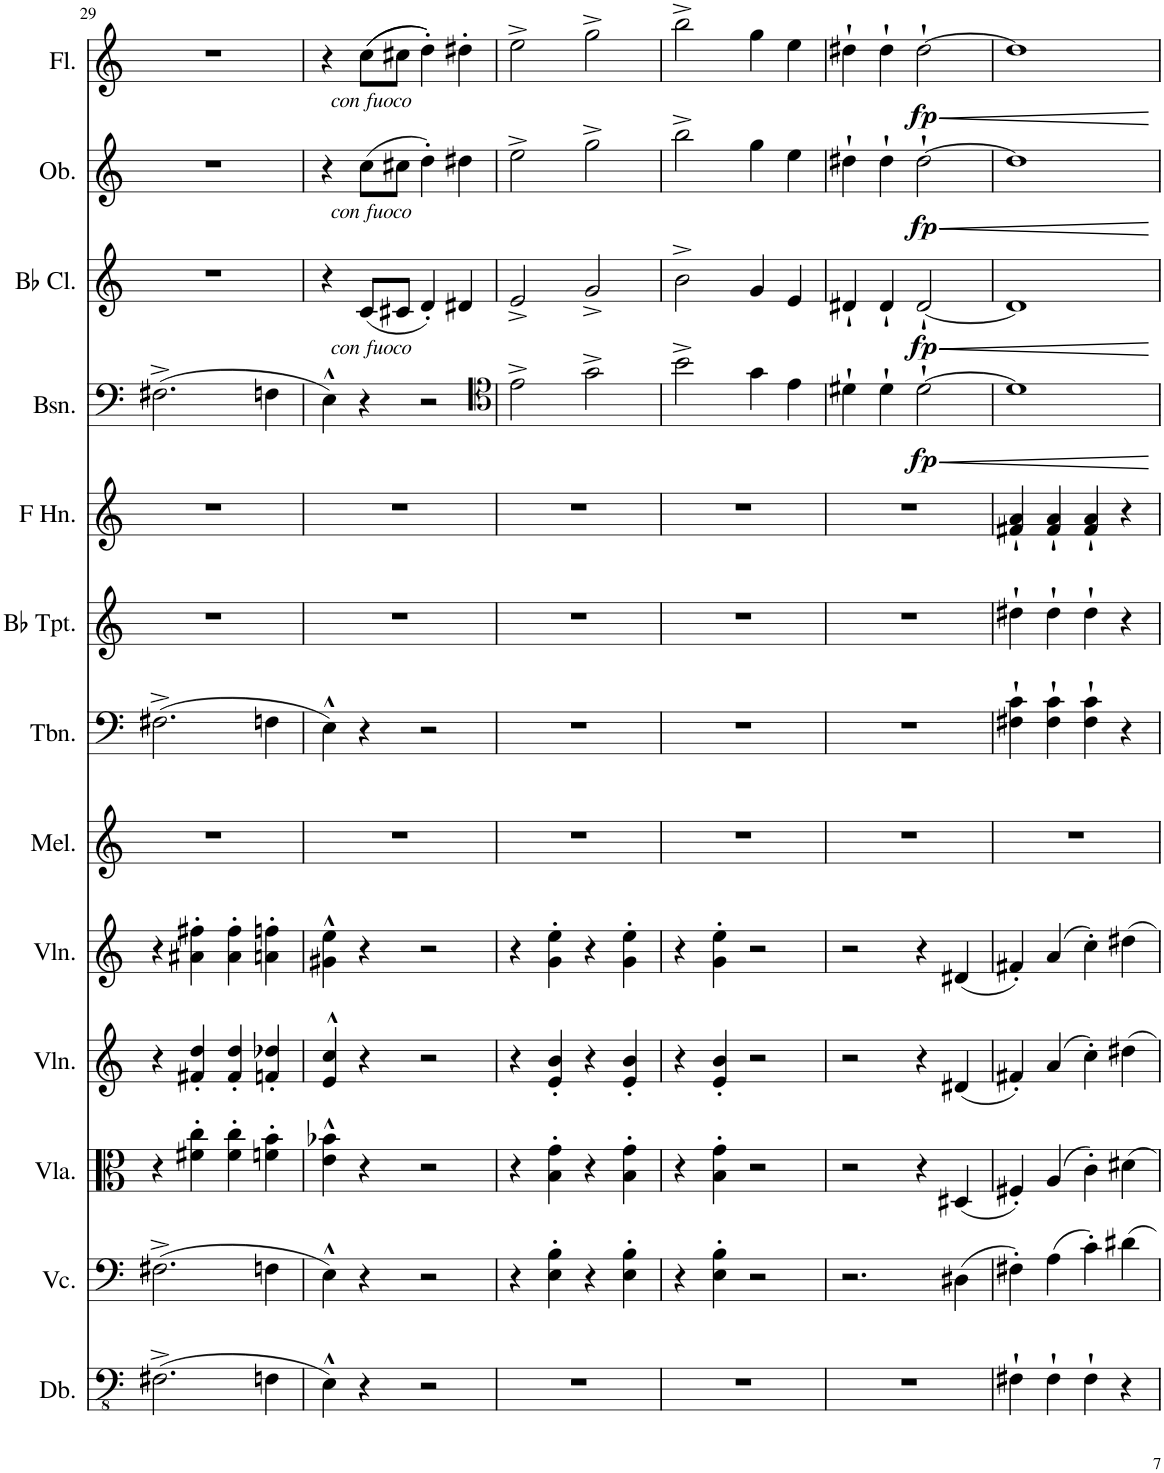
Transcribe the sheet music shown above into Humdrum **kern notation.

**kern	**kern	**kern	**kern	**kern	**kern	**kern	**kern	**kern	**kern	**dynam	**kern	**dynam	**kern	**dynam	**kern	**dynam
*part13	*part12	*part11	*part10	*part9	*part8	*part7	*part6	*part5	*part4	*part4	*part3	*part3	*part2	*part2	*part1	*part1
*staff13	*staff12	*staff11	*staff10	*staff9	*staff8	*staff7	*staff6	*staff5	*staff4	*staff4	*staff3	*staff3	*staff2	*staff2	*staff1	*staff1
*I"Double Bass	*I"Violoncello	*I"Viola	*I"Violin	*I"Violin	*I"Melodica	*I"Trombone	*I"Bb Trumpet	*I"Horn in F	*I"Bassoon	*	*I"Bb Clarinet	*	*I"Oboe	*	*I"Flute	*
*I'Db.	*I'Vc.	*I'Vla.	*I'Vln.	*I'Vln.	*I'Mel.	*I'Tbn.	*I'Bb Tpt.	*	*I'Bsn.	*	*I'Bb Cl.	*	*I'Ob.	*	*I'Fl.	*
!!LO:PB:g=z
*clefFv4	*clefF4	*clefC3	*clefG2	*clefG2	*clefG2	*clefF4	*clefG2	*clefG2	*clefF4	*	*clefG2	*	*clefG2	*	*clefG2	*
*ITrd7c12	*	*	*	*	*	*	*ITrd1c2	*ITrd4c7	*	*	*ITrd1c2	*	*	*	*	*
*k[]	*k[]	*k[]	*k[]	*k[]	*k[]	*k[]	*k[]	*k[]	*k[]	*	*k[]	*	*k[]	*	*k[]	*
*M2/2	*M2/2	*M2/2	*M2/2	*M2/2	*M2/2	*M2/2	*M2/2	*M2/2	*M2/2	*	*M2/2	*	*M2/2	*	*M2/2	*
*met(c|)	*met(c|)	*met(c|)	*met(c|)	*met(c|)	*met(c|)	*met(c|)	*met(c|)	*met(c|)	*met(c|)	*	*met(c|)	*	*met(c|)	*	*met(c|)	*
=29	=29	=29	=29	=29	=29	=29	=29	=29	=29	=29	=29	=29	=29	=29	=29	=29
(2.FF#X^\	(2.F#X^\	4r	4r	4r	1r	(2.F#X^\	1r	1r	(2.F#X^\	.	1r	.	1r	.	1r	.
.	.	4f#X\' 4cc\'	4f#X/' 4dd/'	4a#X\' 4ff#X\'	.	.	.	.	.	.	.	.	.	.	.	.
.	.	4f#\' 4cc\'	4f#/' 4dd/'	4a#\' 4ff#\'	.	.	.	.	.	.	.	.	.	.	.	.
4FFn\	4Fn\	4fn\' 4b\'	4fn/' 4dd-X/'	4an\' 4ffn\'	.	4Fn\	.	.	4Fn\	.	.	.	.	.	.	.
=30	=30	=30	=30	=30	=30	=30	=30	=30	=30	=30	=30	=30	=30	=30	=30	=30
4EE^^\)	4E^^\)	4e\^^ 4b-X\^^	4e/^^ 4cc/^^	4g#X\^^ 4ee\^^	1r	4E^^\)	1r	1r	4E^^\)	.	4r	.	4r	.	4r	.
!	!	!	!	!	!	!	!	!	!	!	!	!	!	!	!LO:TX:b:i:t=con fuoco	!
!	!	!	!	!	!	!	!	!	!	!	!	!	!LO:TX:b:i:t=con fuoco	!	!	!
!	!	!	!	!	!	!	!	!	!	!	!LO:TX:b:i:t=con fuoco	!	!	!	!	!
4r	4r	4r	4r	4r	.	4r	.	.	4r	.	(8c/L	.	(8cc\L	.	((8cc\L	.
.	.	.	.	.	.	.	.	.	.	.	8c#X/J	.	8cc#X\J	.	8cc#X\J	.
2r	2r	2r	2r	2r	.	2r	.	.	2r	.	4d'/)	.	4dd'\)	.	4dd'\))	.
.	.	.	.	.	.	.	.	.	.	.	4d#X/	.	4dd#X\	.	4dd#X'\	.
=31	=31	=31	=31	=31	=31	=31	=31	=31	=31	=31	=31	=31	=31	=31	=31	=31
*	*	*	*	*	*	*	*	*	*clefC4	*	*	*	*	*	*	*
1r	4r	4r	4r	4r	1r	1r	1r	1r	2e^\	.	2e^/	.	2ee^\	.	2ee^\	.
.	4E\' 4B\'	4B\' 4g\'	4e/' 4b/'	4g\' 4ee\'	.	.	.	.	.	.	.	.	.	.	.	.
.	4r	4r	4r	4r	.	.	.	.	2g^\	.	2g^/	.	2gg^\	.	2gg^\	.
.	4E\' 4B\'	4B\' 4g\'	4e/' 4b/'	4g\' 4ee\'	.	.	.	.	.	.	.	.	.	.	.	.
=32	=32	=32	=32	=32	=32	=32	=32	=32	=32	=32	=32	=32	=32	=32	=32	=32
1r	4r	4r	4r	4r	1r	1r	1r	1r	2b^\	.	2b^\	.	2bb^\	.	2bb^\	.
.	4E\' 4B\'	4B\' 4g\'	4e/' 4b/'	4g\' 4ee\'	.	.	.	.	.	.	.	.	.	.	.	.
.	2r	2r	2r	2r	.	.	.	.	4g\	.	4g/	.	4gg\	.	4gg\	.
.	.	.	.	.	.	.	.	.	4e\	.	4e/	.	4ee\	.	4ee\	.
=33	=33	=33	=33	=33	=33	=33	=33	=33	=33	=33	=33	=33	=33	=33	=33	=33
1r	2.r	2r	2r	2r	1r	1r	1r	1r	4d#X`\	.	4d#X`/	.	4dd#X`\	.	4dd#X`\	.
.	.	.	.	.	.	.	.	.	4d#`\	.	4d#`/	.	4dd#`\	.	4dd#`\	.
!	!	!	!	!	!	!	!	!	!	!LO:HP:b	!	!LO:HP:b	!	!LO:HP:b	!	!LO:HP:b
!	!	!	!	!	!	!	!	!	!	!LO:DY:n=1:b	!	!LO:DY:n=1:b	!	!LO:DY:n=1:b	!	!LO:DY:n=1:b
.	.	4r	4r	4r	.	.	.	.	[2d#`\	< fp	[2d#`/	< fp	[2dd#`\	< fp	[2dd#`\	< fp
.	(4D#X\	(4D#X/	(4d#X/	(4d#X/	.	.	.	.	.	.	.	.	.	.	.	.
=34	=34	=34	=34	=34	=34	=34	=34	=34	=34	=34	=34	=34	=34	=34	=34	=34
4FF#X`\	4F#X'\)	4F#X'/)	4f#X'/)	4f#X'/)	1r	4F#X\` 4c\`	4dd#X`\	4f#X/` 4a/`	1d#]	.	1d#]	.	1dd#]	.	1dd#]	.
4FF#`\	(4A\	(4A/	(4a/	(4a/	.	4F#\` 4c\`	4dd#`\	4f#/` 4a/`	.	.	.	.	.	.	.	.
4FF#`\	4c'\)	4c'\)	4cc'\)	4cc'\)	.	4F#\` 4c\`	4dd#`\	4f#/` 4a/`	.	.	.	.	.	.	.	.
4r	4d#X\	4d#X\	4dd#X\	4dd#X\	.	4r	4r	4r	.	.	.	.	.	.	.	.
.	.	.	.	.	.	.	.	.	.	[	.	[	.	[	.	[
=	=	=	=	=	=	=	=	=	=	=	=	=	=	=	=	=
*-	*-	*-	*-	*-	*-	*-	*-	*-	*-	*-	*-	*-	*-	*-	*-	*-
